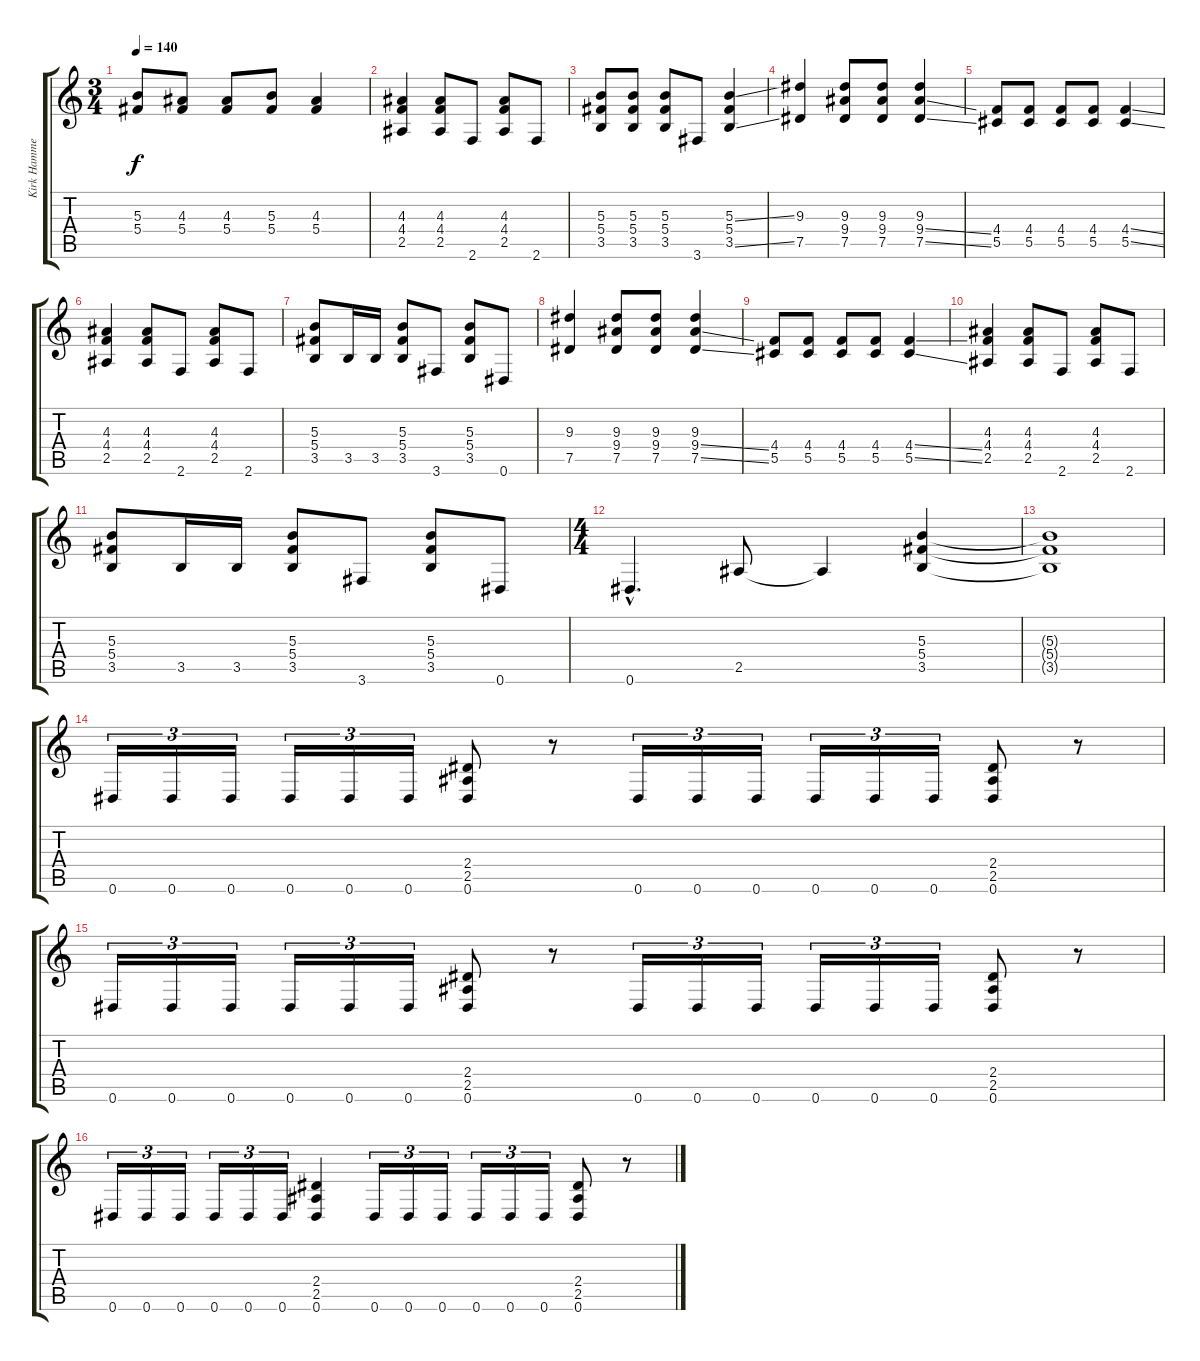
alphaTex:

\track ("Kirk Hammet" "Kirk Hamme") {instrument electricguitarclean}
\staff {score tabs}
\tuning (Eb4 Bb3 Gb3 Db3 Ab2 Eb2) {hide}
\ts (3 4)
\tempo 140
\clef g2
\ks c
(5.3 5.4).8{dy f} (4.3 5.4).8 (4.3 5.4).8 (5.3 5.4).8 (4.3 5.4).4 |
(4.3 4.4 2.5).4 (4.3 4.4 2.5).8 2.6.8 (4.3 4.4 2.5).8 2.6.8 |
(5.3 5.4 3.5).8 (5.3 5.4 3.5).8 (5.3 5.4 3.5).8 3.6.8 (5.3{ss} 5.4 3.5{ss}).4 |
(9.3 7.5).4 (9.3 9.4 7.5).8 (9.3 9.4 7.5).8 (9.3 9.4{ss} 7.5{ss}).4 |
(4.4 5.5).8 (4.4 5.5).8 (4.4 5.5).8 (4.4 5.5).8 (4.4{ss} 5.5{ss}).4 |
(4.3 4.4 2.5).4 (4.3 4.4 2.5).8 2.6.8 (4.3 4.4 2.5).8 2.6.8 |
(5.3 5.4 3.5).8 3.5.16 3.5.16 (5.3 5.4 3.5).8 3.6.8 (5.3 5.4 3.5).8 0.6.8 |
(9.3 7.5).4 (9.3 9.4 7.5).8 (9.3 9.4 7.5).8 (9.3 9.4{ss} 7.5{ss}).4 |
(4.4 5.5).8 (4.4 5.5).8 (4.4 5.5).8 (4.4 5.5).8 (4.4{ss} 5.5{ss}).4 |
(4.3 4.4 2.5).4 (4.3 4.4 2.5).8 2.6.8 (4.3 4.4 2.5).8 2.6.8 |
(5.3 5.4 3.5).8 3.5.16 3.5.16 (5.3 5.4 3.5).8 3.6.8 (5.3 5.4 3.5).8 0.6.8 |
\ts (4 4)
0.6{hac}.4{d} 2.5.8 2.5{t}.4 (5.3 5.4 3.5).4 |
(5.3{t} 5.4{t} 3.5{t}).1 |
0.6.16{tu (3 2)} 0.6.16{tu (3 2)} 0.6.16{tu (3 2)} 0.6.16{tu (3 2)} 0.6.16{tu (3 2)} 0.6.16{tu (3 2)} (2.4 2.5 0.6).8 r.8 0.6.16{tu (3 2)} 0.6.16{tu (3 2)} 0.6.16{tu (3 2)} 0.6.16{tu (3 2)} 0.6.16{tu (3 2)} 0.6.16{tu (3 2)} (2.4 2.5 0.6).8 r.8 |
0.6.16{tu (3 2)} 0.6.16{tu (3 2)} 0.6.16{tu (3 2)} 0.6.16{tu (3 2)} 0.6.16{tu (3 2)} 0.6.16{tu (3 2)} (2.4 2.5 0.6).8 r.8 0.6.16{tu (3 2)} 0.6.16{tu (3 2)} 0.6.16{tu (3 2)} 0.6.16{tu (3 2)} 0.6.16{tu (3 2)} 0.6.16{tu (3 2)} (2.4 2.5 0.6).8 r.8 |
0.6.16{tu (3 2)} 0.6.16{tu (3 2)} 0.6.16{tu (3 2)} 0.6.16{tu (3 2)} 0.6.16{tu (3 2)} 0.6.16{tu (3 2)} (2.4 2.5 0.6).4 0.6.16{tu (3 2)} 0.6.16{tu (3 2)} 0.6.16{tu (3 2)} 0.6.16{tu (3 2)} 0.6.16{tu (3 2)} 0.6.16{tu (3 2)} (2.4 2.5 0.6).8 r.8
